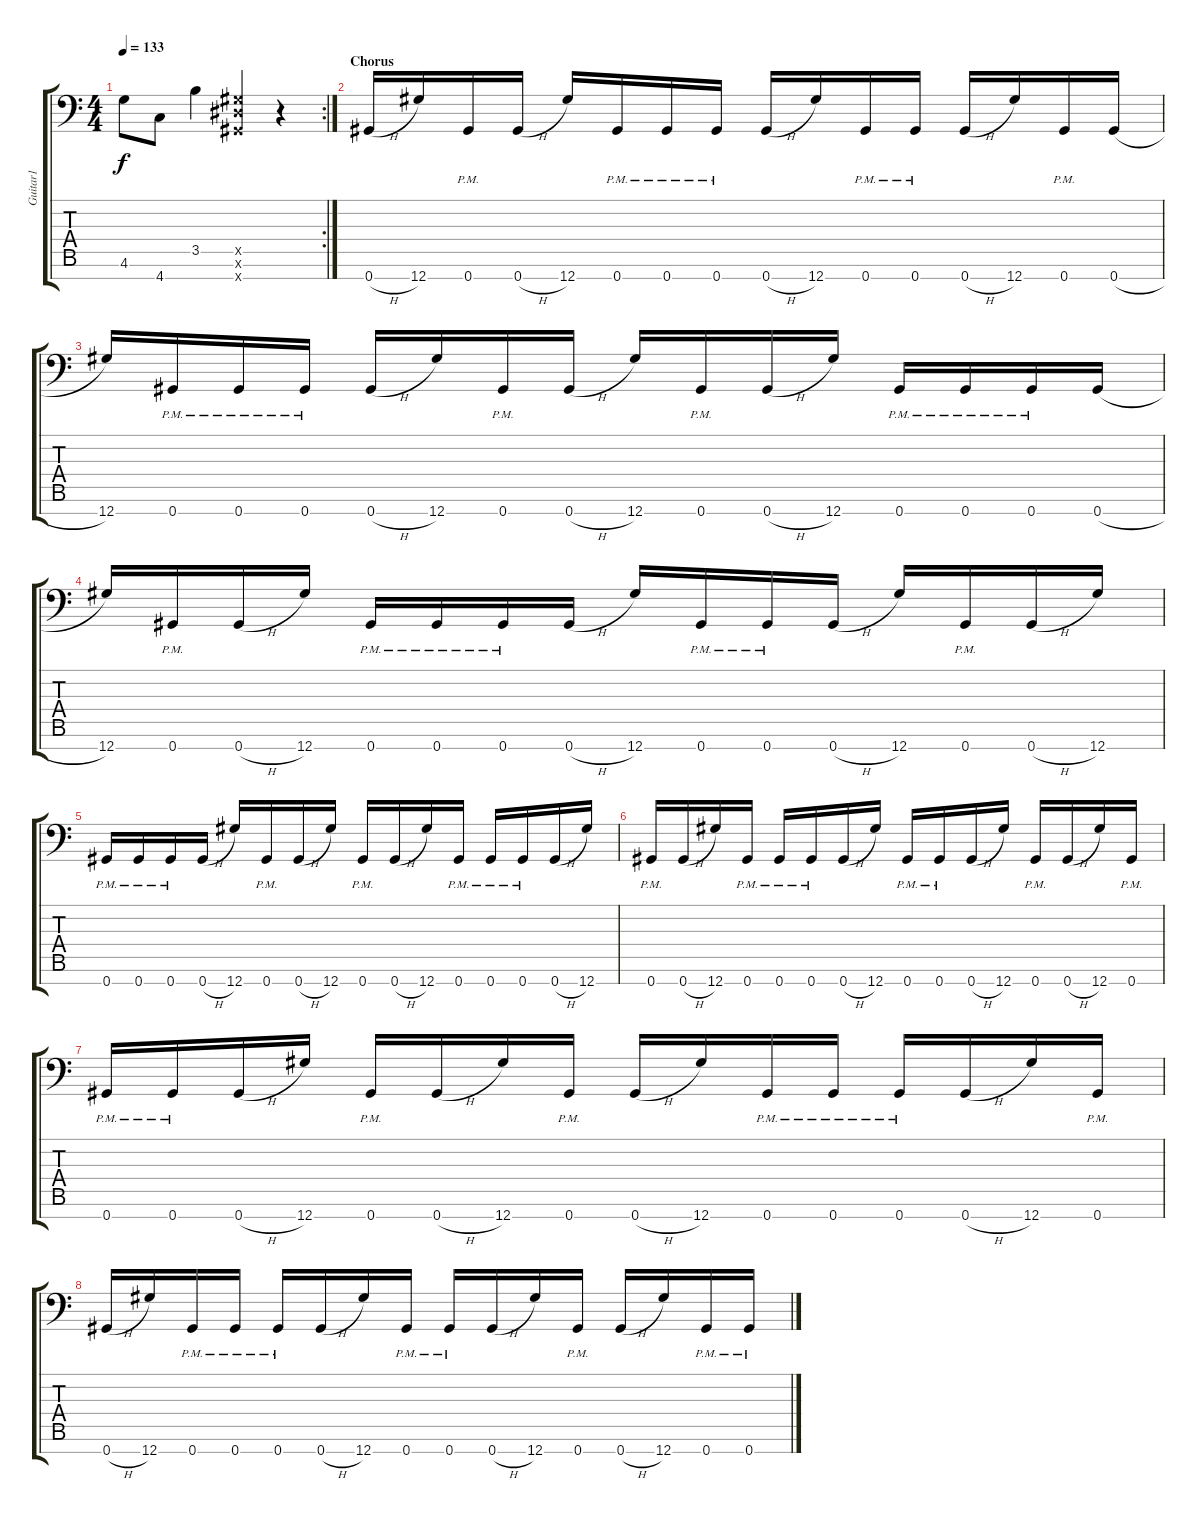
\track ("Guitar1" "Guitar1") {instrument distortionguitar}
\staff {score tabs}
\tuning (Eb4 Bb3 Gb3 Db3 Ab2 Eb2 Ab1) {hide}
\rc 2
\ts (4 4)
\tempo 133
\clef f4
\ks c
4.6{t}.8{dy f} 4.7.8 3.5.4 (0.5{x} 0.6{x} 0.7{x}).4 r.4 |
\section ("" "Chorus")
0.7{h}.16 12.7.16 0.7{pm}.16 0.7{h}.16 12.7.16 0.7{pm}.16 0.7{pm}.16 0.7{pm}.16 0.7{h}.16 12.7.16 0.7{pm}.16 0.7{pm}.16 0.7{h}.16 12.7.16 0.7{pm}.16 0.7{h}.16 |
12.7.16 0.7{pm}.16 0.7{pm}.16 0.7{pm}.16 0.7{h}.16 12.7.16 0.7{pm}.16 0.7{h}.16 12.7.16 0.7{pm}.16 0.7{h}.16 12.7.16 0.7{pm}.16 0.7{pm}.16 0.7{pm}.16 0.7{h}.16 |
12.7.16 0.7{pm}.16 0.7{h}.16 12.7.16 0.7{pm}.16 0.7{pm}.16 0.7{pm}.16 0.7{h}.16 12.7.16 0.7{pm}.16 0.7{pm}.16 0.7{h}.16 12.7.16 0.7{pm}.16 0.7{h}.16 12.7.16 |
0.7{pm}.16 0.7{pm}.16 0.7{pm}.16 0.7{h}.16 12.7.16 0.7{pm}.16 0.7{h}.16 12.7.16 0.7{pm}.16 0.7{h}.16 12.7.16 0.7{pm}.16 0.7{pm}.16 0.7{pm}.16 0.7{h}.16 12.7.16 |
0.7{pm}.16 0.7{h}.16 12.7.16 0.7{pm}.16 0.7{pm}.16 0.7{pm}.16 0.7{h}.16 12.7.16 0.7{pm}.16 0.7{pm}.16 0.7{h}.16 12.7.16 0.7{pm}.16 0.7{h}.16 12.7.16 0.7{pm}.16 |
0.7{pm}.16 0.7{pm}.16 0.7{h}.16 12.7.16 0.7{pm}.16 0.7{h}.16 12.7.16 0.7{pm}.16 0.7{h}.16 12.7.16 0.7{pm}.16 0.7{pm}.16 0.7{pm}.16 0.7{h}.16 12.7.16 0.7{pm}.16 |
0.7{h}.16 12.7.16 0.7{pm}.16 0.7{pm}.16 0.7{pm}.16 0.7{h}.16 12.7.16 0.7{pm}.16 0.7{pm}.16 0.7{h}.16 12.7.16 0.7{pm}.16 0.7{h}.16 12.7.16 0.7{pm}.16 0.7{pm}.16
